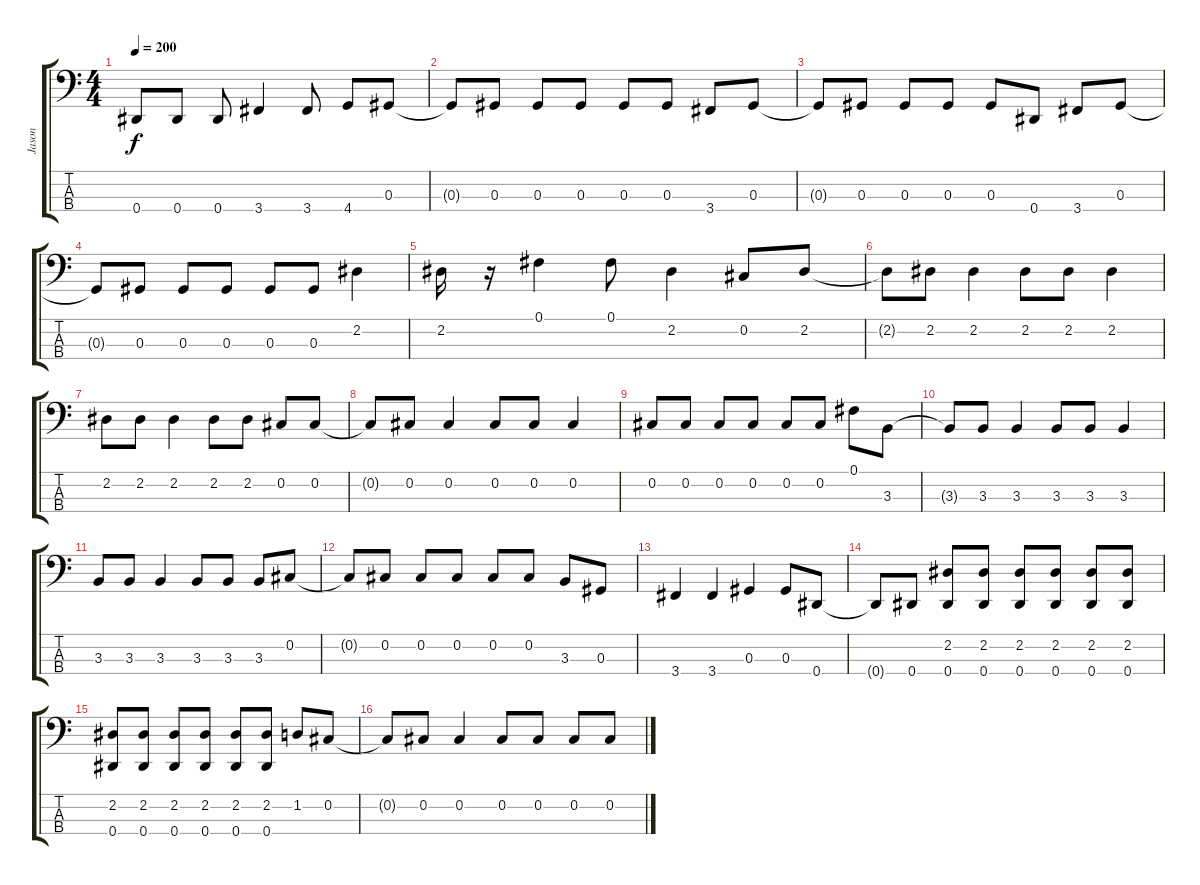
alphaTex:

\track ("Jason" "Jason") {instrument electricbasspick}
\staff {score tabs}
\tuning (Gb2 Db2 Ab1 Eb1) {hide}
\ts (4 4)
\tempo 200
\clef f4
\ks c
0.4{t}.8{dy f} 0.4.8 0.4.8 3.4.4 3.4.8 4.4.8 0.3.8 |
0.3{t}.8 0.3.8 0.3.8 0.3.8 0.3.8 0.3.8 3.4.8 0.3.8 |
0.3{t}.8 0.3.8 0.3.8 0.3.8 0.3.8 0.4.8 3.4.8 0.3.8 |
0.3{t}.8 0.3.8 0.3.8 0.3.8 0.3.8 0.3.8 2.2.4 |
2.2.16 r.16 0.1.4 0.1.8 2.2.4 0.2.8 2.2.8 |
2.2{t}.8 2.2.8 2.2.4 2.2.8 2.2.8 2.2.4 |
2.2.8 2.2.8 2.2.4 2.2.8 2.2.8 0.2.8 0.2.8 |
0.2{t}.8 0.2.8 0.2.4 0.2.8 0.2.8 0.2.4 |
0.2.8 0.2.8 0.2.8 0.2.8 0.2.8 0.2.8 0.1.8 3.3.8 |
3.3{t}.8 3.3.8 3.3.4 3.3.8 3.3.8 3.3.4 |
3.3.8 3.3.8 3.3.4 3.3.8 3.3.8 3.3.8 0.2.8 |
0.2{t}.8 0.2.8 0.2.8 0.2.8 0.2.8 0.2.8 3.3.8 0.3.8 |
3.4.4 3.4.4 0.3.4 0.3.8 0.4.8 |
0.4{t}.8 0.4.8 (2.2 0.4).8 (2.2 0.4).8 (2.2 0.4).8 (2.2 0.4).8 (2.2 0.4).8 (2.2 0.4).8 |
(2.2 0.4).8 (2.2 0.4).8 (2.2 0.4).8 (2.2 0.4).8 (2.2 0.4).8 (2.2 0.4).8 1.2.8 0.2.8 |
0.2{t}.8 0.2.8 0.2.4 0.2.8 0.2.8 0.2.8 0.2.8
